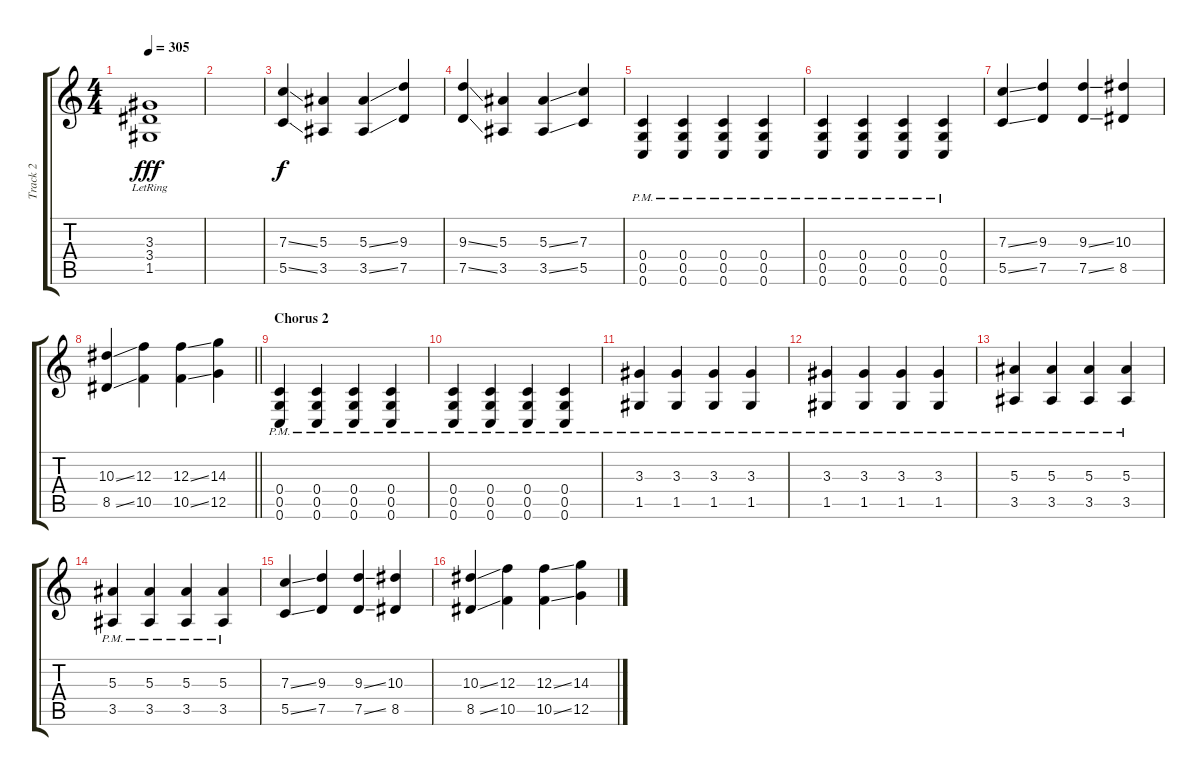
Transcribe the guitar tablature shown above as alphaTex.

\track ("Track 2" "Track 2") {instrument distortionguitar}
\staff {score tabs}
\tuning (D4 A3 F3 C3 G2 C2) {hide}
\ts (4 4)
\tempo 305
\clef g2
\ks c
(3.3{lr} 3.4{lr} 1.5{lr}).1{dy fff} |
|
(7.3{ss} 5.5{ss}).4{dy f} (5.3 3.5).4 (5.3{ss} 3.5{ss}).4 (9.3 7.5).4 |
(9.3{ss} 7.5{ss}).4 (5.3 3.5).4 (5.3{ss} 3.5{ss}).4 (7.3 5.5).4 |
(0.4{pm} 0.5{pm} 0.6{pm}).4 (0.4{pm} 0.5{pm} 0.6{pm}).4 (0.4{pm} 0.5{pm} 0.6{pm}).4 (0.4{pm} 0.5{pm} 0.6{pm}).4 |
(0.4{pm} 0.5{pm} 0.6{pm}).4 (0.4{pm} 0.5{pm} 0.6{pm}).4 (0.4{pm} 0.5{pm} 0.6{pm}).4 (0.4{pm} 0.5{pm} 0.6{pm}).4 |
(7.3{ss} 5.5{ss}).4 (9.3 7.5).4 (9.3{ss} 7.5{ss}).4 (10.3 8.5).4 |
\barLineRight lightlight
(10.3{ss} 8.5{ss}).4 (12.3 10.5).4 (12.3{ss} 10.5{ss}).4 (14.3 12.5).4 |
\section ("" "Chorus 2")
(0.4{pm} 0.5{pm} 0.6{pm}).4 (0.4{pm} 0.5{pm} 0.6{pm}).4 (0.4{pm} 0.5{pm} 0.6{pm}).4 (0.4{pm} 0.5{pm} 0.6{pm}).4 |
(0.4{pm} 0.5{pm} 0.6{pm}).4 (0.4{pm} 0.5{pm} 0.6{pm}).4 (0.4{pm} 0.5{pm} 0.6{pm}).4 (0.4{pm} 0.5{pm} 0.6{pm}).4 |
(3.3{pm} 1.5{pm}).4 (3.3{pm} 1.5{pm}).4 (3.3{pm} 1.5{pm}).4 (3.3{pm} 1.5{pm}).4 |
(3.3{pm} 1.5{pm}).4 (3.3{pm} 1.5{pm}).4 (3.3{pm} 1.5{pm}).4 (3.3{pm} 1.5{pm}).4 |
(5.3{pm} 3.5{pm}).4 (5.3{pm} 3.5{pm}).4 (5.3{pm} 3.5{pm}).4 (5.3{pm} 3.5{pm}).4 |
(5.3{pm} 3.5{pm}).4 (5.3{pm} 3.5{pm}).4 (5.3{pm} 3.5{pm}).4 (5.3{pm} 3.5{pm}).4 |
(7.3{ss} 5.5{ss}).4 (9.3 7.5).4 (9.3{ss} 7.5{ss}).4 (10.3 8.5).4 |
(10.3{ss} 8.5{ss}).4 (12.3 10.5).4 (12.3{ss} 10.5{ss}).4 (14.3 12.5).4
